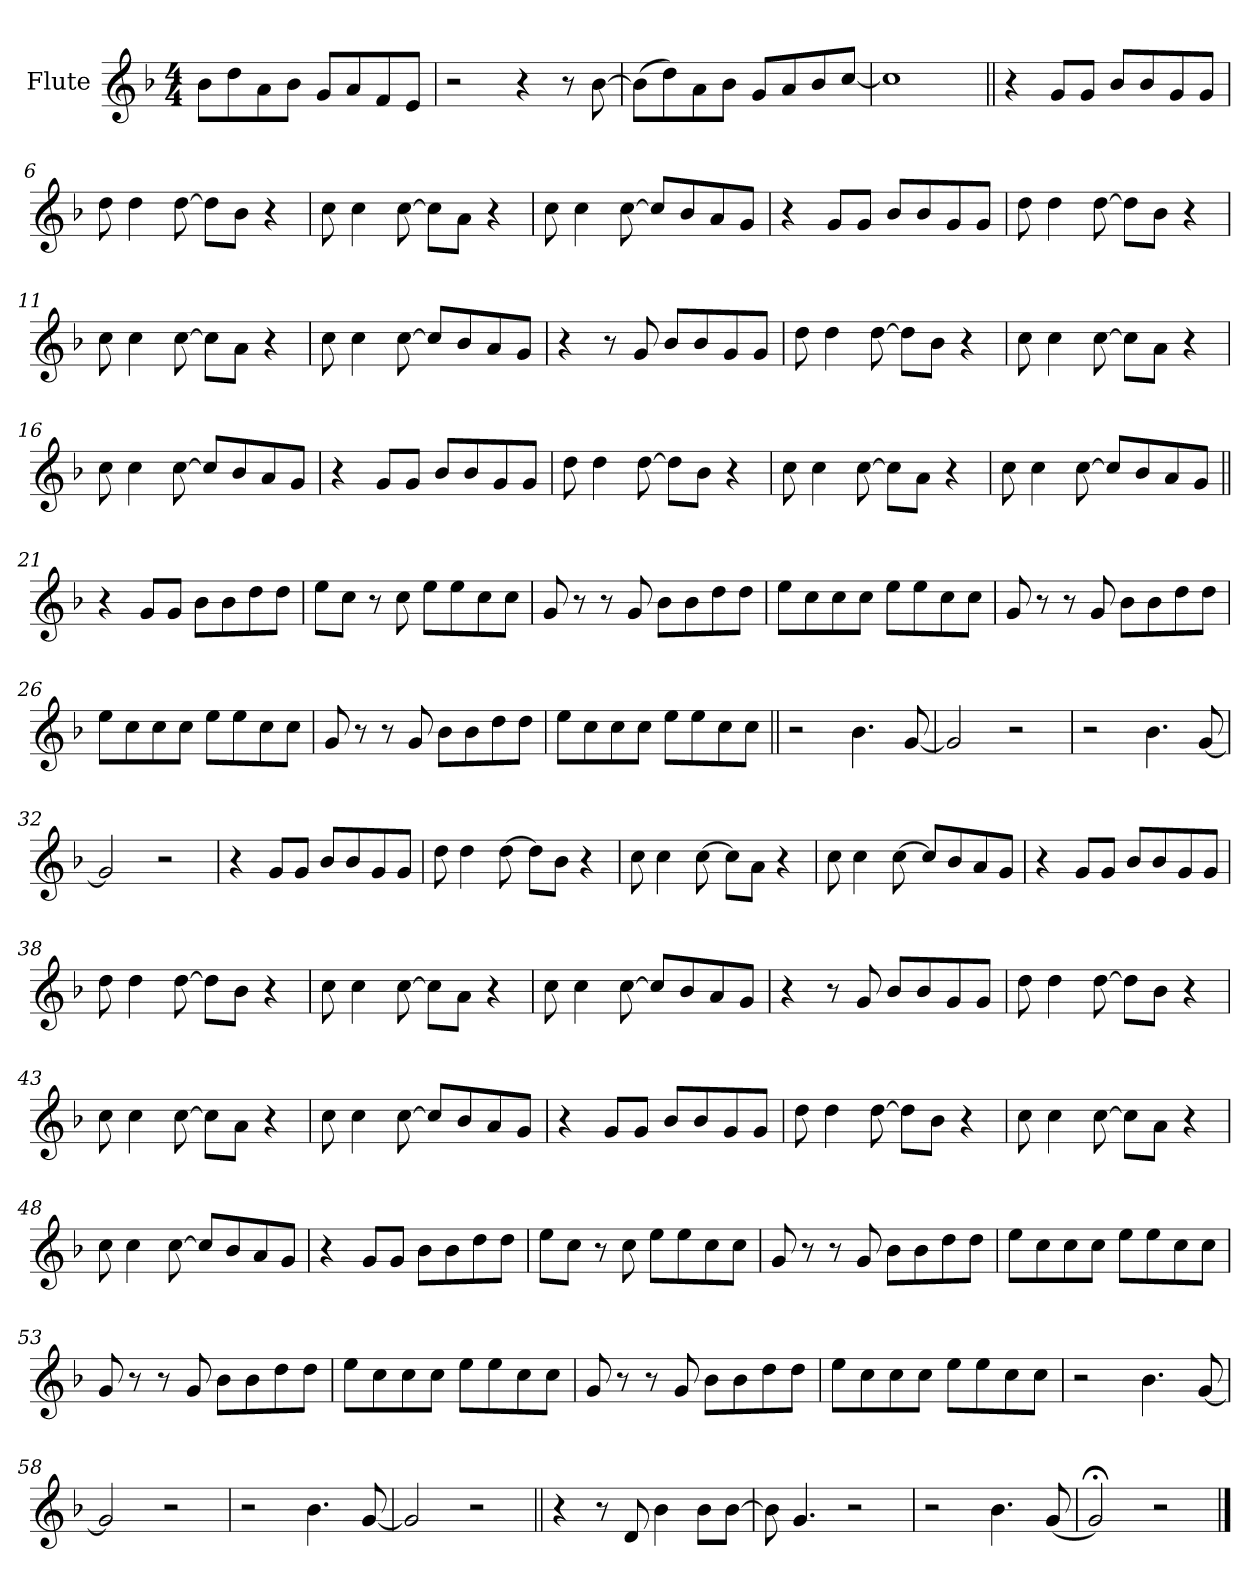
**kern
*part1
*staff1
*I"Flute
*I'Fl.
*clefG2
*k[b-]
*M4/4
*MM80
=1
8b-\L
8dd\
8a\
8b-\J
8g/L
8a/
8f/
8e/J
=2
2r
4r
8r
[8b-\
=3
(>8b-\L]
8dd\)
8a\
8b-\J
8g/L
8a/
8b-/
[8cc/J
=4
1cc]
=5||
4r
8g/L
8g/J
8b-/L
8b-/
8g/
8g/J
=6
8dd\
4dd\
[8dd\
8dd\L]
8b-\J
4r
!!LO:LB:g=z
=7
8cc\
4cc\
[8cc\
8cc\L]
8a\J
4r
=8
8cc\
4cc\
[8cc\
8cc/L]
8b-/
8a/
8g/J
=9
4r
8g/L
8g/J
8b-/L
8b-/
8g/
8g/J
=10
8dd\
4dd\
[8dd\
8dd\L]
8b-\J
4r
=11
8cc\
4cc\
[8cc\
8cc\L]
8a\J
4r
=12
8cc\
4cc\
[8cc\
8cc/L]
8b-/
8a/
8g/J
!!LO:LB:g=z
=13
4r
8r
8g/
8b-/L
8b-/
8g/
8g/J
=14
8dd\
4dd\
[8dd\
8dd\L]
8b-\J
4r
=15
8cc\
4cc\
[8cc\
8cc\L]
8a\J
4r
=16
8cc\
4cc\
[8cc\
8cc/L]
8b-/
8a/
8g/J
=17
4r
8g/L
8g/J
8b-/L
8b-/
8g/
8g/J
=18
8dd\
4dd\
[8dd\
8dd\L]
8b-\J
4r
!!LO:LB:g=z
=19
8cc\
4cc\
[8cc\
8cc\L]
8a\J
4r
=20
8cc\
4cc\
[8cc\
8cc/L]
8b-/
8a/
8g/J
=21||
4r
8g/L
8g/J
8b-\L
8b-\
8dd\
8dd\J
=22
8ee\L
8cc\J
8r
8cc\
8ee\L
8ee\
8cc\
8cc\J
=23
8g/
8r
8r
8g/
8b-\L
8b-\
8dd\
8dd\J
!!LO:LB:g=z
=24
8ee\L
8cc\
8cc\
8cc\J
8ee\L
8ee\
8cc\
8cc\J
=25
8g/
8r
8r
8g/
8b-\L
8b-\
8dd\
8dd\J
=26
8ee\L
8cc\
8cc\
8cc\J
8ee\L
8ee\
8cc\
8cc\J
=27
8g/
8r
8r
8g/
8b-\L
8b-\
8dd\
8dd\J
=28
8ee\L
8cc\
8cc\
8cc\J
8ee\L
8ee\
8cc\
8cc\J
!!LO:LB:g=z
=29||
2r
4.b-\
[8g/
=30
2g/]
2r
=31
2r
4.b-\
[8g/
=32
2g/]
2r
=33
4r
8g/L
8g/J
8b-/L
8b-/
8g/
8g/J
=34
8dd\
4dd\
[8dd\
8dd\L]
8b-\J
4r
=35
8cc\
4cc\
[8cc\
8cc\L]
8a\J
4r
=36
8cc\
4cc\
[8cc\
8cc/L]
8b-/
8a/
8g/J
!!LO:LB:g=z
=37
4r
8g/L
8g/J
8b-/L
8b-/
8g/
8g/J
=38
8dd\
4dd\
[8dd\
8dd\L]
8b-\J
4r
=39
8cc\
4cc\
[8cc\
8cc\L]
8a\J
4r
=40
8cc\
4cc\
[8cc\
8cc/L]
8b-/
8a/
8g/J
=41
4r
8r
8g/
8b-/L
8b-/
8g/
8g/J
=42
8dd\
4dd\
[8dd\
8dd\L]
8b-\J
4r
!!LO:LB:g=z
=43
8cc\
4cc\
[8cc\
8cc\L]
8a\J
4r
=44
8cc\
4cc\
[8cc\
8cc/L]
8b-/
8a/
8g/J
=45
4r
8g/L
8g/J
8b-/L
8b-/
8g/
8g/J
=46
8dd\
4dd\
[8dd\
8dd\L]
8b-\J
4r
=47
8cc\
4cc\
[8cc\
8cc\L]
8a\J
4r
=48
8cc\
4cc\
[8cc\
8cc/L]
8b-/
8a/
8g/J
!!LO:LB:g=z
=49
4r
8g/L
8g/J
8b-\L
8b-\
8dd\
8dd\J
=50
8ee\L
8cc\J
8r
8cc\
8ee\L
8ee\
8cc\
8cc\J
=51
8g/
8r
8r
8g/
8b-\L
8b-\
8dd\
8dd\J
=52
8ee\L
8cc\
8cc\
8cc\J
8ee\L
8ee\
8cc\
8cc\J
=53
8g/
8r
8r
8g/
8b-\L
8b-\
8dd\
8dd\J
!!LO:LB:g=z
=54
8ee\L
8cc\
8cc\
8cc\J
8ee\L
8ee\
8cc\
8cc\J
=55
8g/
8r
8r
8g/
8b-\L
8b-\
8dd\
8dd\J
=56
8ee\L
8cc\
8cc\
8cc\J
8ee\L
8ee\
8cc\
8cc\J
=57
2r
4.b-\
[8g/
=58
2g/]
2r
=59
2r
4.b-\
[8g/
=60
2g/]
2r
!!LO:LB:g=z
=61||
4r
8r
8d/
4b-\
8b-\L
[8b-\J
=62
8b-\]
4.g/
2r
=63
2r
4.b-\
(<8g/
=64
2g;</)
2r
==
*-
